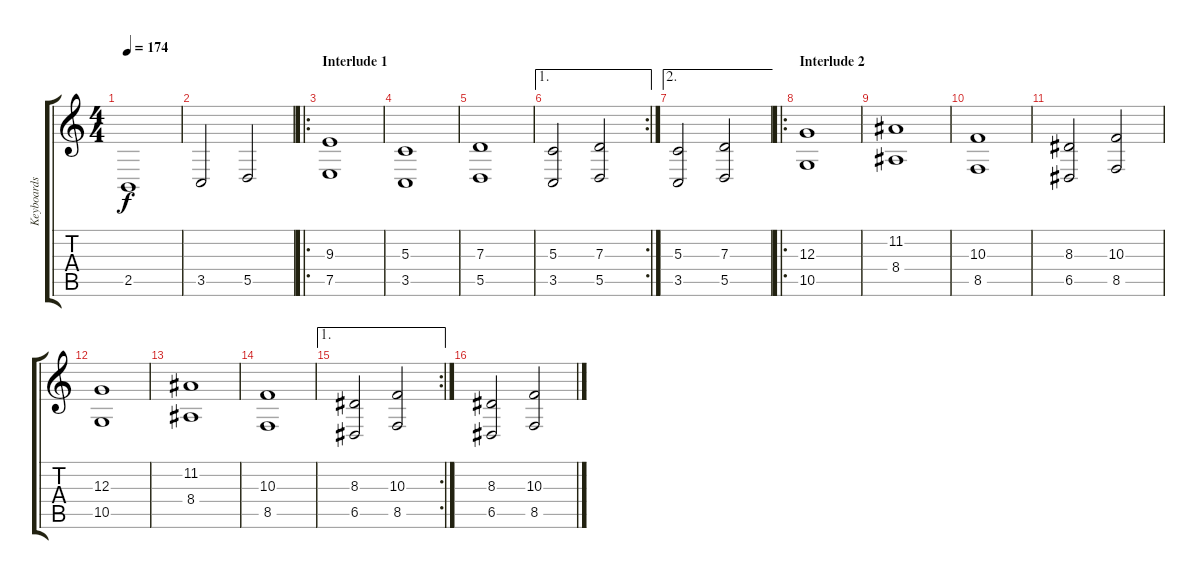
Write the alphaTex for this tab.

\track ("Keyboards 1" "Keyboards ") {instrument stringensemble1}
\staff {score tabs}
\tuning (E4 B3 G3 D3 A2 E2) {hide}
\ts (4 4)
\tempo 174
\clef g2
\ks c
2.5.1{dy f} |
3.5.2 5.5.2 |
\ro
\section ("" "Interlude 1")
(9.3 7.5).1 |
(5.3 3.5).1 |
(7.3 5.5).1 |
\ae 1
\rc 2
(5.3 3.5).2 (7.3 5.5).2 |
\ae 2
(5.3 3.5).2 (7.3 5.5).2 |
\ro
\section ("" "Interlude 2")
(12.3 10.5).1 |
(11.2 8.4).1 |
(10.3 8.5).1 |
(8.3 6.5).2 (10.3 8.5).2 |
(12.3 10.5).1 |
(11.2 8.4).1 |
(10.3 8.5).1 |
\ae 1
\rc 2
(8.3 6.5).2 (10.3 8.5).2 |
(8.3 6.5).2 (10.3 8.5).2
